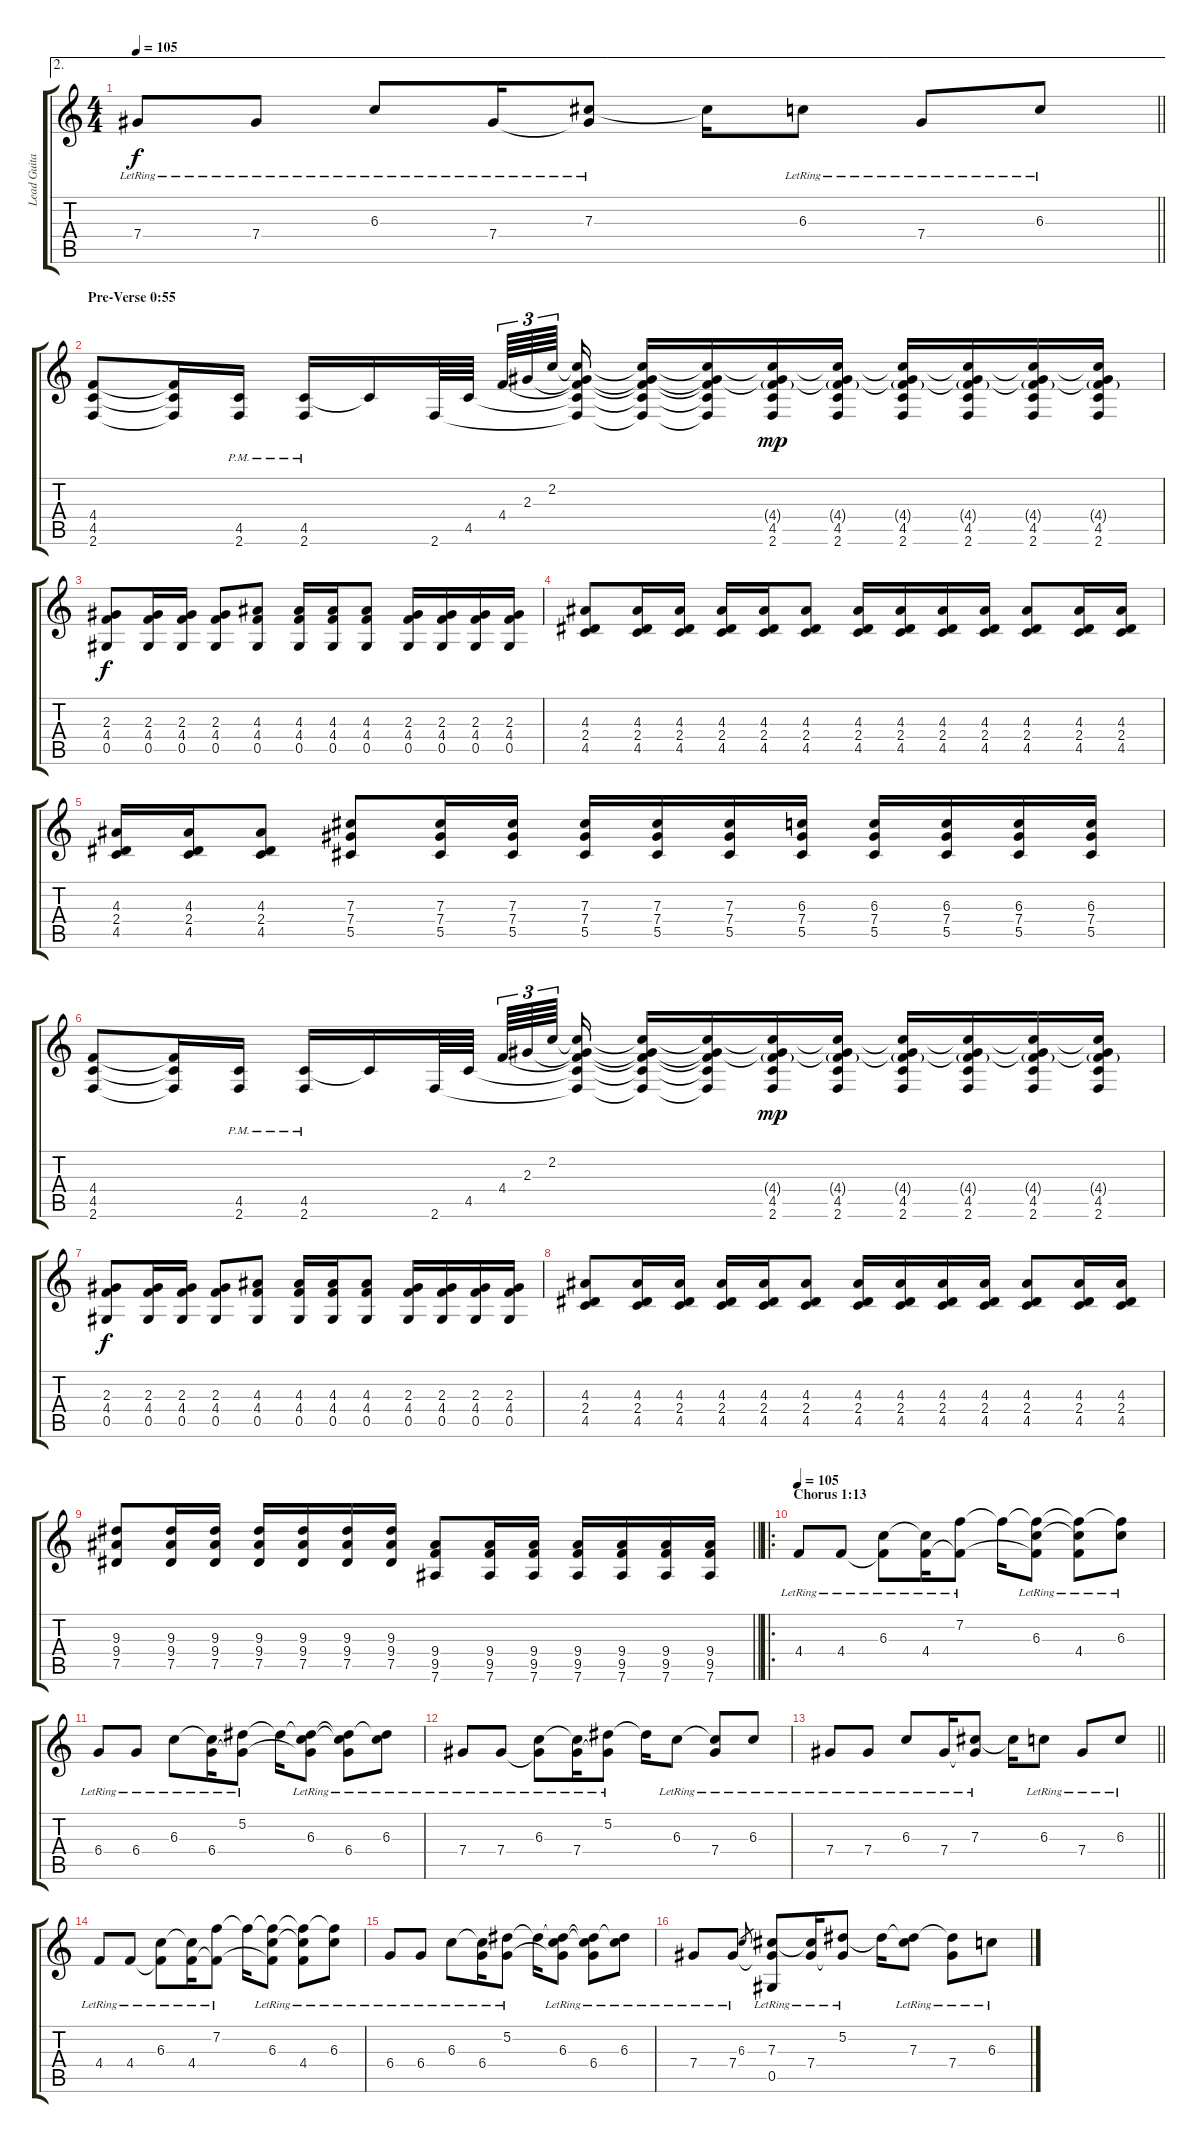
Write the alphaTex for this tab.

\track ("Lead Guitar" "Lead Guita") {instrument distortionguitar}
\staff {score tabs}
\tuning (Eb4 Bb3 Gb3 Db3 Ab2 Eb2) {hide}
\ae 2
\ts (4 4)
\tempo 105
\clef g2
\barLineRight lightlight
\ks c
7.4{lr}.8{dy f} 7.4{lr}.8 6.3{lr}.8 7.4{lr}.16 (7.3{lr} 7.4{t}).8 7.3{t}.16 6.3{lr}.8 7.4{lr}.8 6.3{lr}.8 |
\section ("" "Pre-Verse 0:55")
(4.4 4.5 2.6).8 (4.4{t} 4.5{t} 2.6{t}).16 (4.5{pm} 2.6{pm}).16 (4.5{pm} 2.6{pm}).16 4.5{t}.16 2.6.64 4.5.64{beam splitsecondary} 4.4.64{tu (3 2)} 2.3.64{tu (3 2)} 2.2.64{tu (3 2) beam splitsecondary} (2.2{t} 2.3{t} 4.4{t} 4.5{t} 2.6{t}).16 (2.2{t} 2.3{t} 4.4{t} 4.5{t} 2.6{t}).16 (2.2{t} 2.3{t} 4.4{t} 4.5{t} 2.6{t}).16 (2.2{t} 2.3{t} 4.4{g} 4.5 2.6).16{dy mp} (2.2{t} 2.3{t} 4.4{g} 4.5 2.6).16 (2.2{t} 2.3{t} 4.4{g} 4.5 2.6).16 (2.2{t} 2.3{t} 4.4{g} 4.5 2.6).16 (2.2{t} 2.3{t} 4.4{g} 4.5 2.6).16 (2.2{t} 2.3{t} 4.4{g} 4.5 2.6).16 |
(2.3 4.4 0.5).8{dy f} (2.3 4.4 0.5).16 (2.3 4.4 0.5).16 (2.3 4.4 0.5).8 (4.3 4.4 0.5).8 (4.3 4.4 0.5).16 (4.3 4.4 0.5).16 (4.3 4.4 0.5).8 (2.3 4.4 0.5).16 (2.3 4.4 0.5).16 (2.3 4.4 0.5).16 (2.3 4.4 0.5).16 |
(4.3 2.4 4.5).8 (4.3 2.4 4.5).16 (4.3 2.4 4.5).16 (4.3 2.4 4.5).16 (4.3 2.4 4.5).16 (4.3 2.4 4.5).8 (4.3 2.4 4.5).16 (4.3 2.4 4.5).16 (4.3 2.4 4.5).16 (4.3 2.4 4.5).16 (4.3 2.4 4.5).8 (4.3 2.4 4.5).16 (4.3 2.4 4.5).16 |
(4.3 2.4 4.5).16 (4.3 2.4 4.5).16 (4.3 2.4 4.5).8 (7.3 7.4 5.5).8 (7.3 7.4 5.5).16 (7.3 7.4 5.5).16 (7.3 7.4 5.5).16 (7.3 7.4 5.5).16 (7.3 7.4 5.5).16 (6.3 7.4 5.5).16 (6.3 7.4 5.5).16 (6.3 7.4 5.5).16 (6.3 7.4 5.5).16 (6.3 7.4 5.5).16 |
(4.4 4.5 2.6).8 (4.4{t} 4.5{t} 2.6{t}).16 (4.5{pm} 2.6{pm}).16 (4.5{pm} 2.6{pm}).16 4.5{t}.16 2.6.64 4.5.64{beam splitsecondary} 4.4.64{tu (3 2)} 2.3.64{tu (3 2)} 2.2.64{tu (3 2) beam splitsecondary} (2.2{t} 2.3{t} 4.4{t} 4.5{t} 2.6{t}).16 (2.2{t} 2.3{t} 4.4{t} 4.5{t} 2.6{t}).16 (2.2{t} 2.3{t} 4.4{t} 4.5{t} 2.6{t}).16 (2.2{t} 2.3{t} 4.4{g} 4.5 2.6).16{dy mp} (2.2{t} 2.3{t} 4.4{g} 4.5 2.6).16 (2.2{t} 2.3{t} 4.4{g} 4.5 2.6).16 (2.2{t} 2.3{t} 4.4{g} 4.5 2.6).16 (2.2{t} 2.3{t} 4.4{g} 4.5 2.6).16 (2.2{t} 2.3{t} 4.4{g} 4.5 2.6).16 |
(2.3 4.4 0.5).8{dy f} (2.3 4.4 0.5).16 (2.3 4.4 0.5).16 (2.3 4.4 0.5).8 (4.3 4.4 0.5).8 (4.3 4.4 0.5).16 (4.3 4.4 0.5).16 (4.3 4.4 0.5).8 (2.3 4.4 0.5).16 (2.3 4.4 0.5).16 (2.3 4.4 0.5).16 (2.3 4.4 0.5).16 |
(4.3 2.4 4.5).8 (4.3 2.4 4.5).16 (4.3 2.4 4.5).16 (4.3 2.4 4.5).16 (4.3 2.4 4.5).16 (4.3 2.4 4.5).8 (4.3 2.4 4.5).16 (4.3 2.4 4.5).16 (4.3 2.4 4.5).16 (4.3 2.4 4.5).16 (4.3 2.4 4.5).8 (4.3 2.4 4.5).16 (4.3 2.4 4.5).16 |
\barLineRight lightlight
(9.3 9.4 7.5).8 (9.3 9.4 7.5).16 (9.3 9.4 7.5).16 (9.3 9.4 7.5).16 (9.3 9.4 7.5).16 (9.3 9.4 7.5).16 (9.3 9.4 7.5).16 (9.4 9.5 7.6).8 (9.4 9.5 7.6).16 (9.4 9.5 7.6).16 (9.4 9.5 7.6).16 (9.4 9.5 7.6).16 (9.4 9.5 7.6).16 (9.4 9.5 7.6).16 |
\ro
\section ("" "Chorus 1:13")
\tempo 105
4.4{lr}.8{instrument distortionguitar} 4.4{lr}.8 (6.3{lr} 4.4{t}).8 (6.3{t} 4.4{lr}).16 (7.2{lr} 4.4{t}).8 7.2{t}.16 (7.2{t} 6.3{lr} 4.4{t}).8 (7.2{t} 6.3{t} 4.4{lr}).8 (7.2{t} 6.3{lr}).8 |
6.4{lr}.8 6.4{lr}.8 6.3{lr}.8 (6.3{t} 6.4{lr}).16 (5.2{lr} 6.4{t}).8 5.2{t}.16 (5.2{t} 6.3{lr} 6.4{t}).8 (5.2{t} 6.3{t} 6.4{lr}).8 (5.2{t} 6.3{lr}).8 |
7.4{lr}.8 7.4{lr}.8 (6.3{lr} 7.4{t}).8 (6.3{t} 7.4{lr}).16 (5.2{lr} 7.4{t}).8 5.2{t}.16 6.3{lr}.8 (6.3{t} 7.4{lr}).8 6.3{lr}.8 |
\barLineRight lightlight
7.4{lr}.8 7.4{lr}.8 6.3{lr}.8 7.4{lr}.16 (7.3{lr} 7.4{t}).8 7.3{t}.16 6.3{lr}.8 7.4{lr}.8 6.3{lr}.8 |
4.4{lr}.8 4.4{lr}.8 (6.3{lr} 4.4{t}).8 (6.3{t} 4.4{lr}).16 (7.2{lr} 4.4{t}).8 7.2{t}.16 (7.2{t} 6.3{lr} 4.4{t}).8 (7.2{t} 6.3{t} 4.4{lr}).8 (7.2{t} 6.3{lr}).8 |
6.4{lr}.8 6.4{lr}.8 6.3{lr}.8 (6.3{t} 6.4{lr}).16 (5.2{lr} 6.4{t}).8 5.2{t}.16 (5.2{t} 6.3{lr} 6.4{t}).8 (5.2{t} 6.3{t} 6.4{lr}).8 (5.2{t} 6.3{lr}).8 |
7.4{lr}.8 7.4{lr}.8 6.3.8{gr} (7.3{lr} 7.4{t} 0.5).8 (7.3{t} 7.4{lr}).16 (5.2{lr} 7.4{t}).8 5.2{t}.16 (5.2{t} 7.3{lr}).8 (5.2{t} 7.4{lr}).8 6.3{lr}.8
